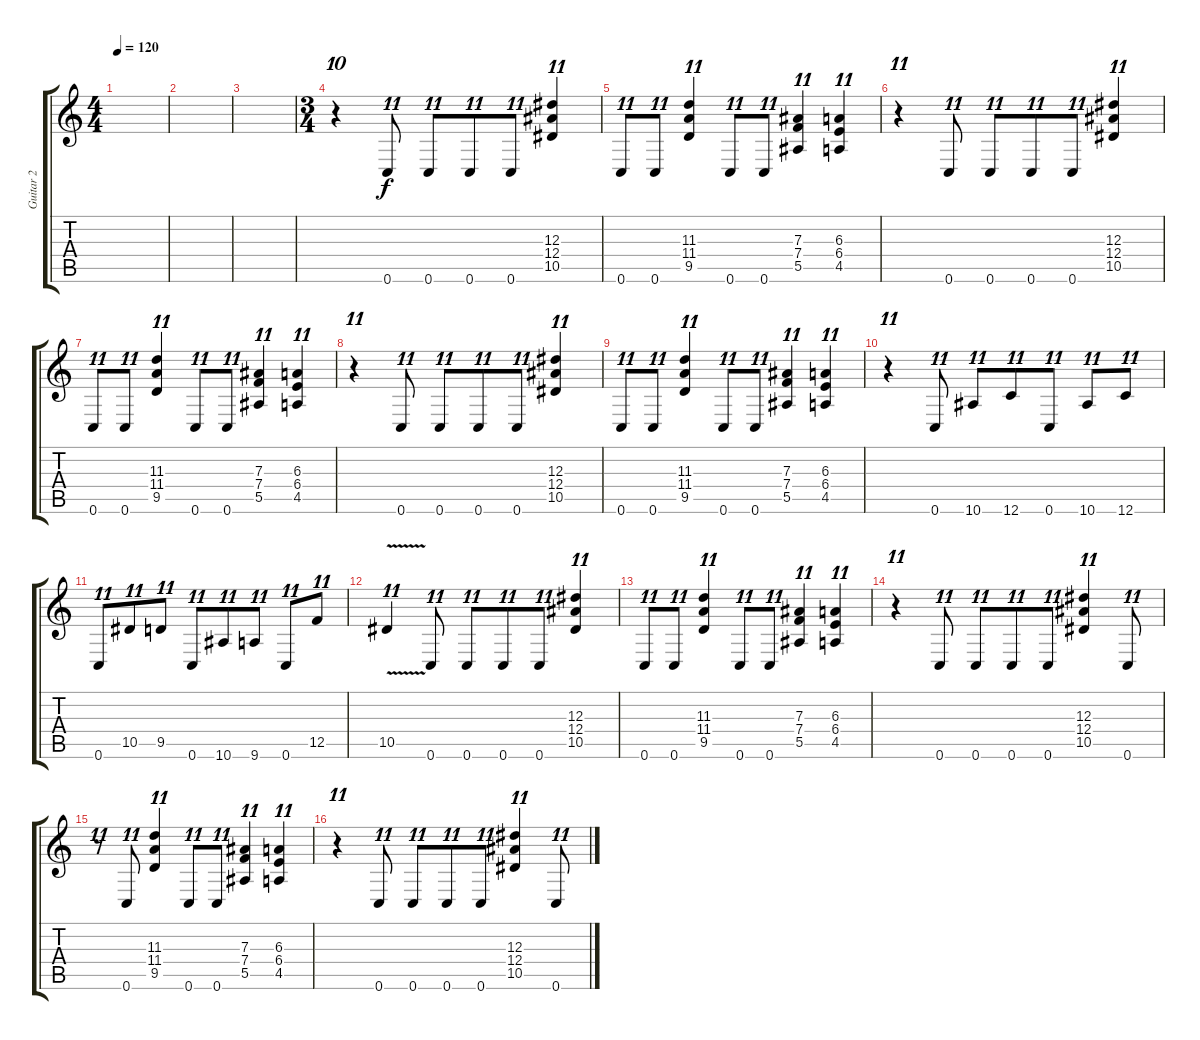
\track ("Guitar 2" "Guitar 2") {instrument distortionguitar}
\staff {score tabs}
\tuning (C4 G3 Eb3 Bb2 F2 C2) {hide}
\ts (4 4)
\tempo 120
\clef g2
\ks c
|
|
|
\ts (3 4)
r.4{tu (10 8)} 0.6.8{tu (11 8)} 0.6.8{tu (11 8)} 0.6.8{tu (11 8)} 0.6.8{tu (11 8)} (12.3 12.4 10.5).4{tu (11 8)} |
0.6.8{tu (11 8)} 0.6.8{tu (11 8)} (11.3 11.4 9.5).4{tu (11 8)} 0.6.8{tu (11 8)} 0.6.8{tu (11 8)} (7.3 7.4 5.5).4{tu (11 8)} (6.3 6.4 4.5).4{tu (11 8)} |
r.4{tu (11 8)} 0.6.8{tu (11 8)} 0.6.8{tu (11 8)} 0.6.8{tu (11 8)} 0.6.8{tu (11 8)} (12.3 12.4 10.5).4{tu (11 8)} |
0.6.8{tu (11 8)} 0.6.8{tu (11 8)} (11.3 11.4 9.5).4{tu (11 8)} 0.6.8{tu (11 8)} 0.6.8{tu (11 8)} (7.3 7.4 5.5).4{tu (11 8)} (6.3 6.4 4.5).4{tu (11 8)} |
r.4{tu (11 8)} 0.6.8{tu (11 8)} 0.6.8{tu (11 8)} 0.6.8{tu (11 8)} 0.6.8{tu (11 8)} (12.3 12.4 10.5).4{tu (11 8)} |
0.6.8{tu (11 8)} 0.6.8{tu (11 8)} (11.3 11.4 9.5).4{tu (11 8)} 0.6.8{tu (11 8)} 0.6.8{tu (11 8)} (7.3 7.4 5.5).4{tu (11 8)} (6.3 6.4 4.5).4{tu (11 8)} |
r.4{tu (11 8)} 0.6.8{tu (11 8)} 10.6.8{tu (11 8)} 12.6.8{tu (11 8)} 0.6.8{tu (11 8)} 10.6.8{tu (11 8)} 12.6.8{tu (11 8)} |
0.6.8{tu (11 8)} 10.5.8{tu (11 8)} 9.5.8{tu (11 8)} 0.6.8{tu (11 8)} 10.6.8{tu (11 8)} 9.6.8{tu (11 8)} 0.6.8{tu (11 8)} 12.5.8{tu (11 8)} |
10.5{v}.4{tu (11 8)} 0.6.8{tu (11 8)} 0.6.8{tu (11 8)} 0.6.8{tu (11 8)} 0.6.8{tu (11 8)} (12.3 12.4 10.5).4{tu (11 8)} |
0.6.8{tu (11 8)} 0.6.8{tu (11 8)} (11.3 11.4 9.5).4{tu (11 8)} 0.6.8{tu (11 8)} 0.6.8{tu (11 8)} (7.3 7.4 5.5).4{tu (11 8)} (6.3 6.4 4.5).4{tu (11 8)} |
r.4{tu (11 8)} 0.6.8{tu (11 8)} 0.6.8{tu (11 8)} 0.6.8{tu (11 8)} 0.6.8{tu (11 8)} (12.3 12.4 10.5).4{tu (11 8)} 0.6.8{tu (11 8)} |
r.8{tu (11 8)} 0.6.8{tu (11 8)} (11.3 11.4 9.5).4{tu (11 8)} 0.6.8{tu (11 8)} 0.6.8{tu (11 8)} (7.3 7.4 5.5).4{tu (11 8)} (6.3 6.4 4.5).4{tu (11 8)} |
r.4{tu (11 8)} 0.6.8{tu (11 8)} 0.6.8{tu (11 8)} 0.6.8{tu (11 8)} 0.6.8{tu (11 8)} (12.3 12.4 10.5).4{tu (11 8)} 0.6.8{tu (11 8)}
